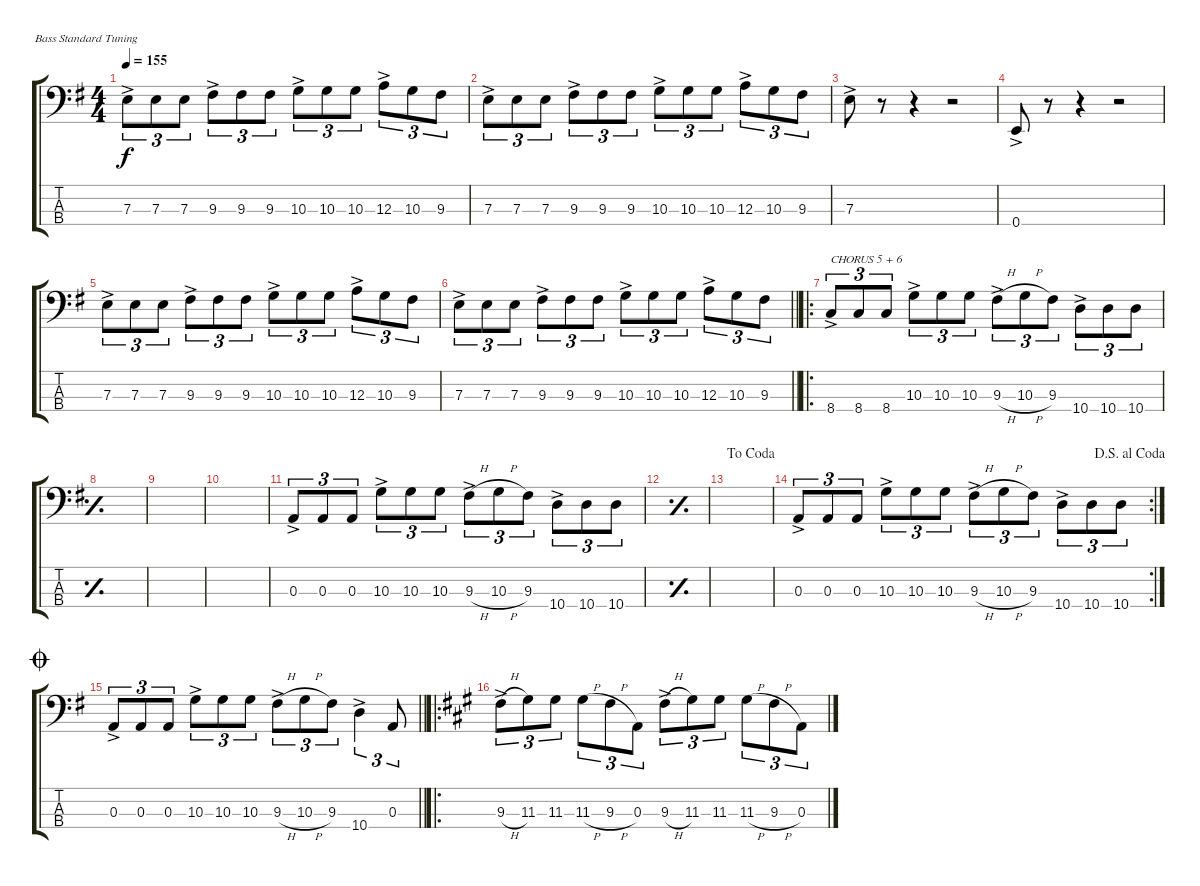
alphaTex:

\bracketExtendMode groupsimilarinstruments
\multiTrackTrackNamePolicy hidden
\firstSystemTrackNameOrientation horizontal
\otherSystemsTrackNameOrientation horizontal
\track "" {instrument electricbassfinger}
\staff {score tabs}
\tuning (G2 D2 A1 E1)
\ts (4 4)
\tempo 155
\clef f4
\ks eminor
7.3{ac}.8{tu (3 2) dy f} 7.3.8{tu (3 2)} 7.3.8{tu (3 2)} 9.3{ac}.8{tu (3 2)} 9.3.8{tu (3 2)} 9.3.8{tu (3 2)} 10.3{ac}.8{tu (3 2)} 10.3.8{tu (3 2)} 10.3.8{tu (3 2)} 12.3{ac}.8{tu (3 2)} 10.3.8{tu (3 2)} 9.3.8{tu (3 2)} |
7.3{ac}.8{tu (3 2)} 7.3.8{tu (3 2)} 7.3.8{tu (3 2)} 9.3{ac}.8{tu (3 2)} 9.3.8{tu (3 2)} 9.3.8{tu (3 2)} 10.3{ac}.8{tu (3 2)} 10.3.8{tu (3 2)} 10.3.8{tu (3 2)} 12.3{ac}.8{tu (3 2)} 10.3.8{tu (3 2)} 9.3.8{tu (3 2)} |
7.3{ac}.8 r.8 r.4 r.2 |
0.4{ac}.8 r.8 r.4 r.2 |
7.3{ac}.8{tu (3 2)} 7.3.8{tu (3 2)} 7.3.8{tu (3 2)} 9.3{ac}.8{tu (3 2)} 9.3.8{tu (3 2)} 9.3.8{tu (3 2)} 10.3{ac}.8{tu (3 2)} 10.3.8{tu (3 2)} 10.3.8{tu (3 2)} 12.3{ac}.8{tu (3 2)} 10.3.8{tu (3 2)} 9.3.8{tu (3 2)} |
\barLineRight lightlight
7.3{ac}.8{tu (3 2)} 7.3.8{tu (3 2)} 7.3.8{tu (3 2)} 9.3{ac}.8{tu (3 2)} 9.3.8{tu (3 2)} 9.3.8{tu (3 2)} 10.3{ac}.8{tu (3 2)} 10.3.8{tu (3 2)} 10.3.8{tu (3 2)} 12.3{ac}.8{tu (3 2)} 10.3.8{tu (3 2)} 9.3.8{tu (3 2)} |
\ro
8.4{ac}.8{tu (3 2) txt "CHORUS 5 + 6"} 8.4.8{tu (3 2)} 8.4.8{tu (3 2)} 10.3{ac}.8{tu (3 2)} 10.3.8{tu (3 2)} 10.3.8{tu (3 2)} 9.3{h ac}.8{tu (3 2)} 10.3{h}.8{tu (3 2)} 9.3.8{tu (3 2)} 10.4{ac}.8{tu (3 2)} 10.4.8{tu (3 2)} 10.4.8{tu (3 2)} |
\simile simple
|
|
|
\simile none
0.3{ac}.8{tu (3 2)} 0.3.8{tu (3 2)} 0.3.8{tu (3 2)} 10.3{ac}.8{tu (3 2)} 10.3.8{tu (3 2)} 10.3.8{tu (3 2)} 9.3{h ac}.8{tu (3 2)} 10.3{h}.8{tu (3 2)} 9.3.8{tu (3 2)} 10.4{ac}.8{tu (3 2)} 10.4.8{tu (3 2)} 10.4.8{tu (3 2)} |
\simile simple
|
\jump dacoda
|
\rc 2
\jump dalsegnoalcoda
\simile none
0.3{ac}.8{tu (3 2)} 0.3.8{tu (3 2)} 0.3.8{tu (3 2)} 10.3{ac}.8{tu (3 2)} 10.3.8{tu (3 2)} 10.3.8{tu (3 2)} 9.3{h ac}.8{tu (3 2)} 10.3{h}.8{tu (3 2)} 9.3.8{tu (3 2)} 10.4{ac}.8{tu (3 2)} 10.4.8{tu (3 2)} 10.4.8{tu (3 2)} |
\jump coda
\barLineRight lightlight
0.3{ac}.8{tu (3 2)} 0.3.8{tu (3 2)} 0.3.8{tu (3 2)} 10.3{ac}.8{tu (3 2)} 10.3.8{tu (3 2)} 10.3.8{tu (3 2)} 9.3{h ac}.8{tu (3 2)} 10.3{h}.8{tu (3 2)} 9.3.8{tu (3 2)} 10.4{ac}.4{tu (3 2)} 0.3.8{tu (3 2)} |
\ro
\ks f#minor
9.3{h ac}.8{tu (3 2)} 11.3.8{tu (3 2)} 11.3.8{tu (3 2)} 11.3{h}.8{tu (3 2)} 9.3{h}.8{tu (3 2)} 0.3.8{tu (3 2)} 9.3{h ac}.8{tu (3 2)} 11.3.8{tu (3 2)} 11.3.8{tu (3 2)} 11.3{h}.8{tu (3 2)} 9.3{h}.8{tu (3 2)} 0.3.8{tu (3 2)}
